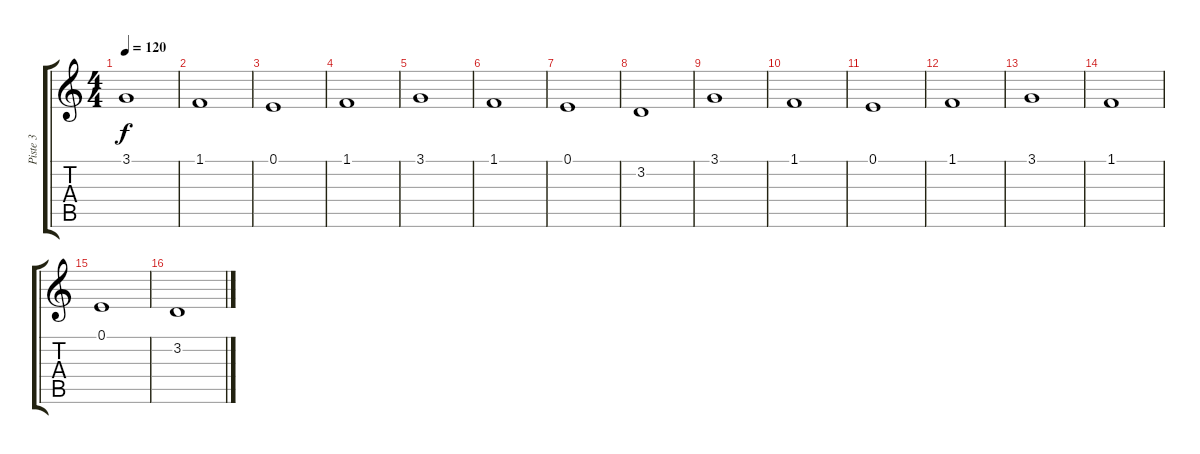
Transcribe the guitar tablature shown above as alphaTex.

\track ("Piste 3" "Piste 3") {instrument synthvoice}
\staff {score tabs}
\tuning (E4 B3 G3 D3 A2 E2) {hide}
\ts (4 4)
\tempo 120
\clef g2
\ks c
3.1.1{dy f} |
1.1.1 |
0.1.1 |
1.1.1 |
3.1.1 |
1.1.1 |
0.1.1 |
3.2.1 |
3.1.1 |
1.1.1 |
0.1.1 |
1.1.1 |
3.1.1 |
1.1.1 |
0.1.1 |
3.2.1
